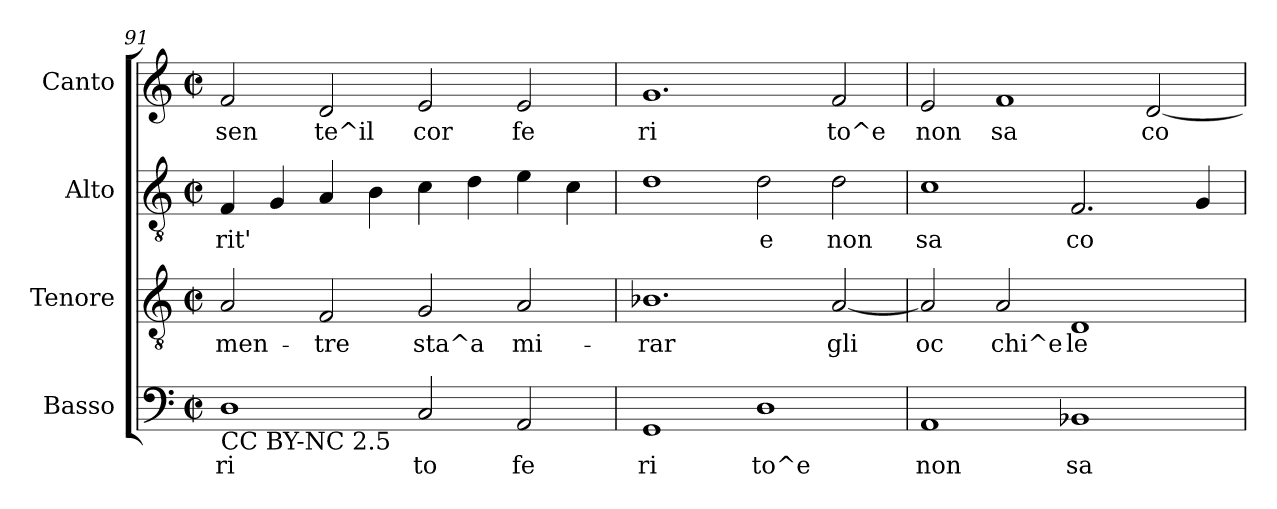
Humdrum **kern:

**kern	**text	**kern	**text	**kern	**text	**kern	**text
*part4	*part4	*part3	*part3	*part2	*part2	*part1	*part1
*staff4	*staff4	*staff3	*staff3	*staff2	*staff2	*staff1	*staff1
*I"Basso	*	*I"Tenore	*	*I"Alto	*	*I"Canto	*
*I'Basso	*	*I'Tenore	*	*I'Alto	*	*I'Canto	*
*clefF4	*	*clefGv2	*	*clefGv2	*	*clefG2	*
*k[]	*	*k[]	*	*k[]	*	*k[]	*
*C:	*	*C:	*	*C:	*	*C:	*
*M2/2	*	*M2/2	*	*M2/2	*	*M2/2	*
*met(c|)	*	*met(c|)	*	*met(c|)	*	*met(c|)	*
=91	=91	=91	=91	=91	=91	=91	=91
!LO:TX:b:t=CC BY-NC 2.5	!	!	!	!	!	!	!
!	!LO:LY:b:cj	!	!LO:LY:b:cj	!	!LO:LY:b:cj	!	!LO:LY:a:cj
1D	ri	2A/	men-	4F/	rit'	2f/	sen
!	!	!	!	!	!LO:LY:b:cj	!	!
.	.	.	.	4G/	.	.	.
!	!	!	!LO:LY:b:cj	!	!LO:LY:b:cj	!	!LO:LY:a:cj
.	.	2F/	-tre	4A/	.	2d/	te^il
!	!	!	!	!	!LO:LY:b:cj	!	!
.	.	.	.	4B\	.	.	.
!	!LO:LY:b:cj	!	!LO:LY:b:cj	!	!LO:LY:b:cj	!	!LO:LY:a:cj
2C/	to	2G/	sta^a	4c\	.	2e/	cor
!	!	!	!	!	!LO:LY:b:cj	!	!
.	.	.	.	4d\	.	.	.
!	!LO:LY:b:cj	!	!LO:LY:b:cj	!	!LO:LY:b:cj	!	!LO:LY:a:cj
2AA/	fe	2A/	mi-	4e\	.	2e/	fe
!	!	!	!	!	!LO:LY:b:cj	!	!
.	.	.	.	4c\	.	.	.
!!LO:PB:g=z
=92	=92	=92	=92	=92	=92	=92	=92
!	!LO:LY:b:cj	!	!LO:LY:b:cj	!	!LO:LY:b:cj	!	!LO:LY:a:cj
1GG	ri	1.B-X	-rar	1d	.	1.g	ri
!	!LO:LY:b:cj	!	!	!	!LO:LY:b:cj	!	!
1D	to^e	.	.	2d\	e	.	.
!	!	!	!LO:LY:b:cj	!	!LO:LY:b:cj	!	!LO:LY:a:cj
.	.	[<2A/	gli	2d\	non	2f/	to^e
=93	=93	=93	=93	=93	=93	=93	=93
!	!LO:LY:b:cj	!	!LO:LY:b:cj	!	!LO:LY:b:cj	!	!LO:LY:a:cj
1AA	non	2A/]	oc	1c	sa	2e/	non
!	!	!	!LO:LY:b:cj	!	!	!	!LO:LY:a:cj
.	.	2A/	chi^e	.	.	1f	sa
!	!LO:LY:b:cj	!	!LO:LY:b:cj	!	!LO:LY:b:cj	!	!
1BB-X	sa	1D	le	2.F/	co-	.	.
!	!	!	!	!	!	!	!LO:LY:a:cj
.	.	.	.	.	.	[<2d/	co
!	!	!	!	!	!LO:LY:b:cj	!	!
.	.	.	.	4G/	--	.	.
=	=	=	=	=	=	=	=
*-	*-	*-	*-	*-	*-	*-	*-
